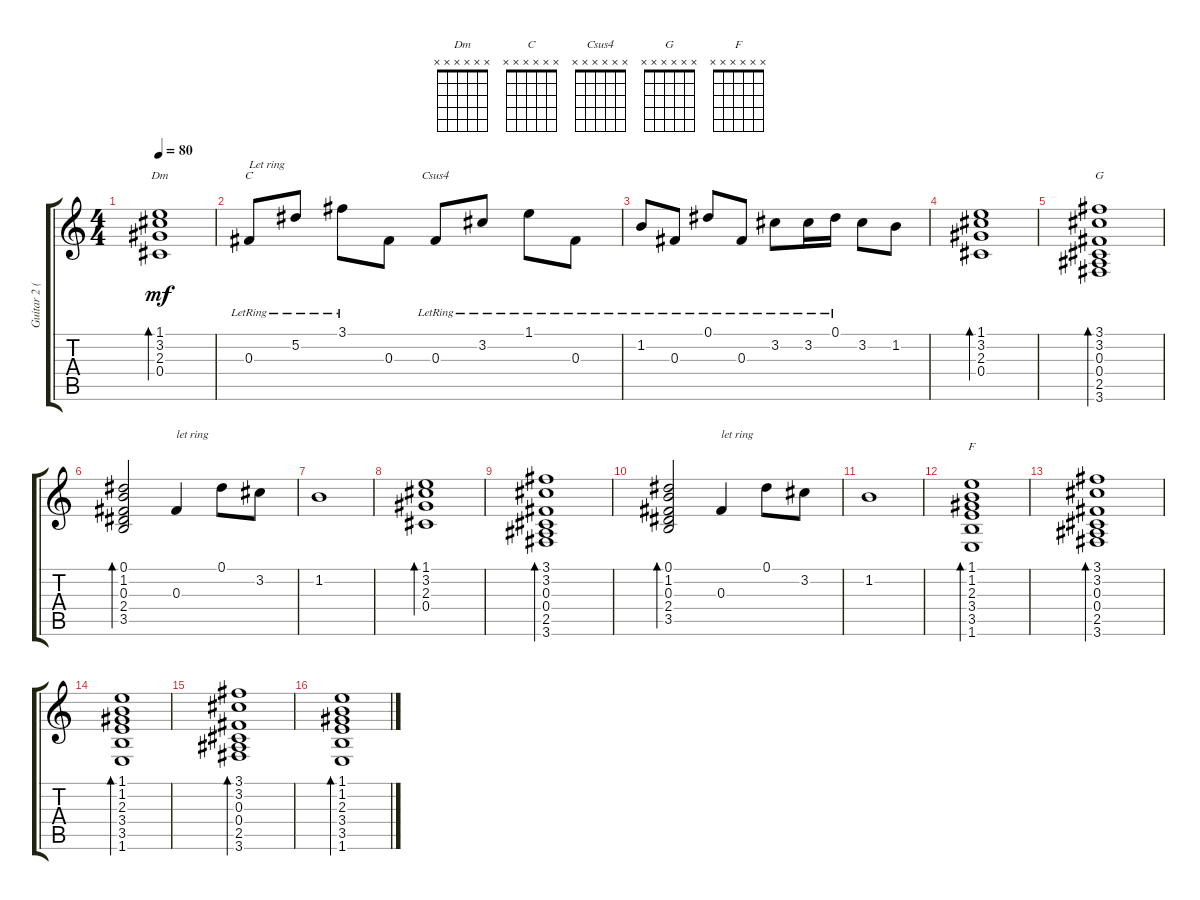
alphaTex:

\track ("Guitar 2 (Izzy)" "Guitar 2 (") {instrument electricguitarjazz}
\staff {score tabs}
\tuning (Eb4 Bb3 Gb3 Db3 Ab2 Eb2) {hide}
\chord ("Dm" x x x x x x)
\chord ("C" x x x x x x)
\chord ("Csus4" x x x x x x)
\chord ("G" x x x x x x)
\chord ("F" x x x x x x)
\ts (4 4)
\tempo 80
\clef g2
\ks c
(1.1 3.2 2.3 0.4).1{bd 120 ch "Dm" dy mf} |
0.3{lr}.8{ch "C" txt "Let ring"} 5.2{lr}.8 3.1{lr}.8 0.3.8 0.3{lr}.8{ch "Csus4"} 3.2{lr}.8 1.1{lr}.8 0.3{lr}.8 |
1.2{lr}.8 0.3{lr}.8 0.1{lr}.8 0.3{lr}.8 3.2{lr}.8 3.2{lr}.16 0.1{lr}.16 3.2.8 1.2.8 |
(1.1 3.2 2.3 0.4).1{bd 120} |
(3.1 3.2 0.3 0.4 2.5 3.6).1{bd 120 ch "G"} |
(0.1 1.2 0.3 2.4 3.5).2{bd 120} 0.3.4{txt "let ring"} 0.1.8 3.2.8 |
1.2.1 |
(1.1 3.2 2.3 0.4).1{bd 120} |
(3.1 3.2 0.3 0.4 2.5 3.6).1{bd 120} |
(0.1 1.2 0.3 2.4 3.5).2{bd 120} 0.3.4{txt "let ring"} 0.1.8 3.2.8 |
1.2.1 |
(1.1 1.2 2.3 3.4 3.5 1.6).1{bd 120 ch "F"} |
(3.1 3.2 0.3 0.4 2.5 3.6).1{bd 120} |
(1.1 1.2 2.3 3.4 3.5 1.6).1{bd 120} |
(3.1 3.2 0.3 0.4 2.5 3.6).1{bd 120} |
(1.1 1.2 2.3 3.4 3.5 1.6).1{bd 120}
